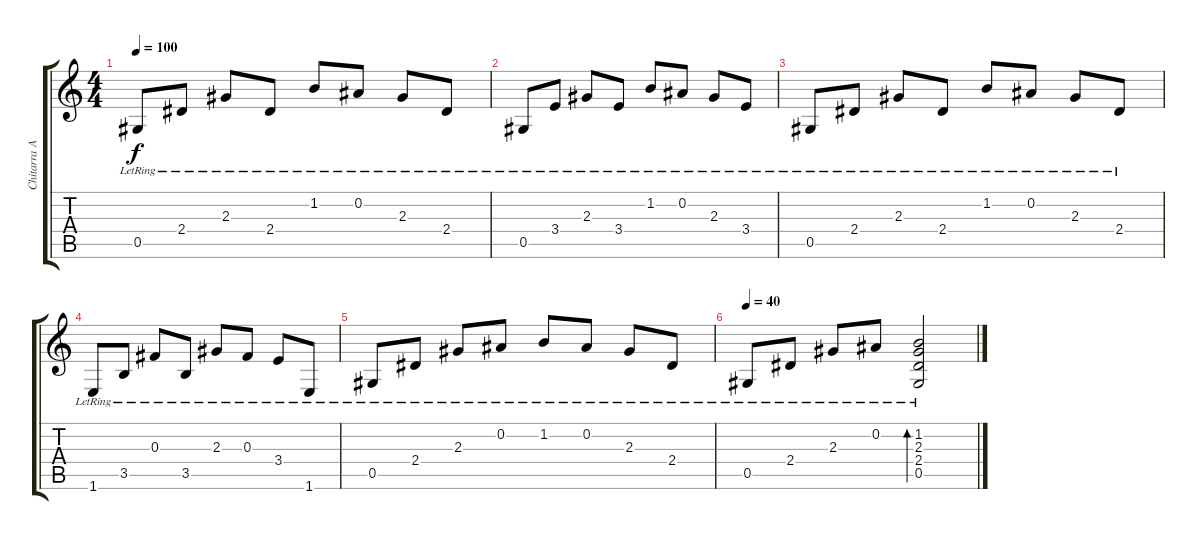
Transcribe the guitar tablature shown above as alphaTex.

\track ("Chitarra Acustica" "Chitarra A") {instrument acousticguitarsteel}
\staff {score tabs}
\tuning (Eb4 Bb3 Gb3 Db3 Ab2 Eb2) {hide}
\ts (4 4)
\tempo 100
\clef g2
\ks c
0.5{lr}.8{dy f} 2.4{lr}.8 2.3{lr}.8 2.4{lr}.8 1.2{lr}.8 0.2{lr}.8 2.3{lr}.8 2.4{lr}.8 |
0.5{lr}.8 3.4{lr}.8 2.3{lr}.8 3.4{lr}.8 1.2{lr}.8 0.2{lr}.8 2.3{lr}.8 3.4{lr}.8 |
0.5{lr}.8 2.4{lr}.8 2.3{lr}.8 2.4{lr}.8 1.2{lr}.8 0.2{lr}.8 2.3{lr}.8 2.4{lr}.8 |
1.6{lr}.8 3.5{lr}.8 0.3{lr}.8 3.5{lr}.8 2.3{lr}.8 0.3{lr}.8 3.4{lr}.8 1.6{lr}.8 |
0.5{lr}.8 2.4{lr}.8 2.3{lr}.8 0.2{lr}.8 1.2{lr}.8 0.2{lr}.8 2.3{lr}.8 2.4{lr}.8 |
\tempo 40
0.5{lr}.8 2.4{lr}.8 2.3{lr}.8 0.2{lr}.8 (1.2{lr} 2.3 2.4 0.5).2{bd 120}
